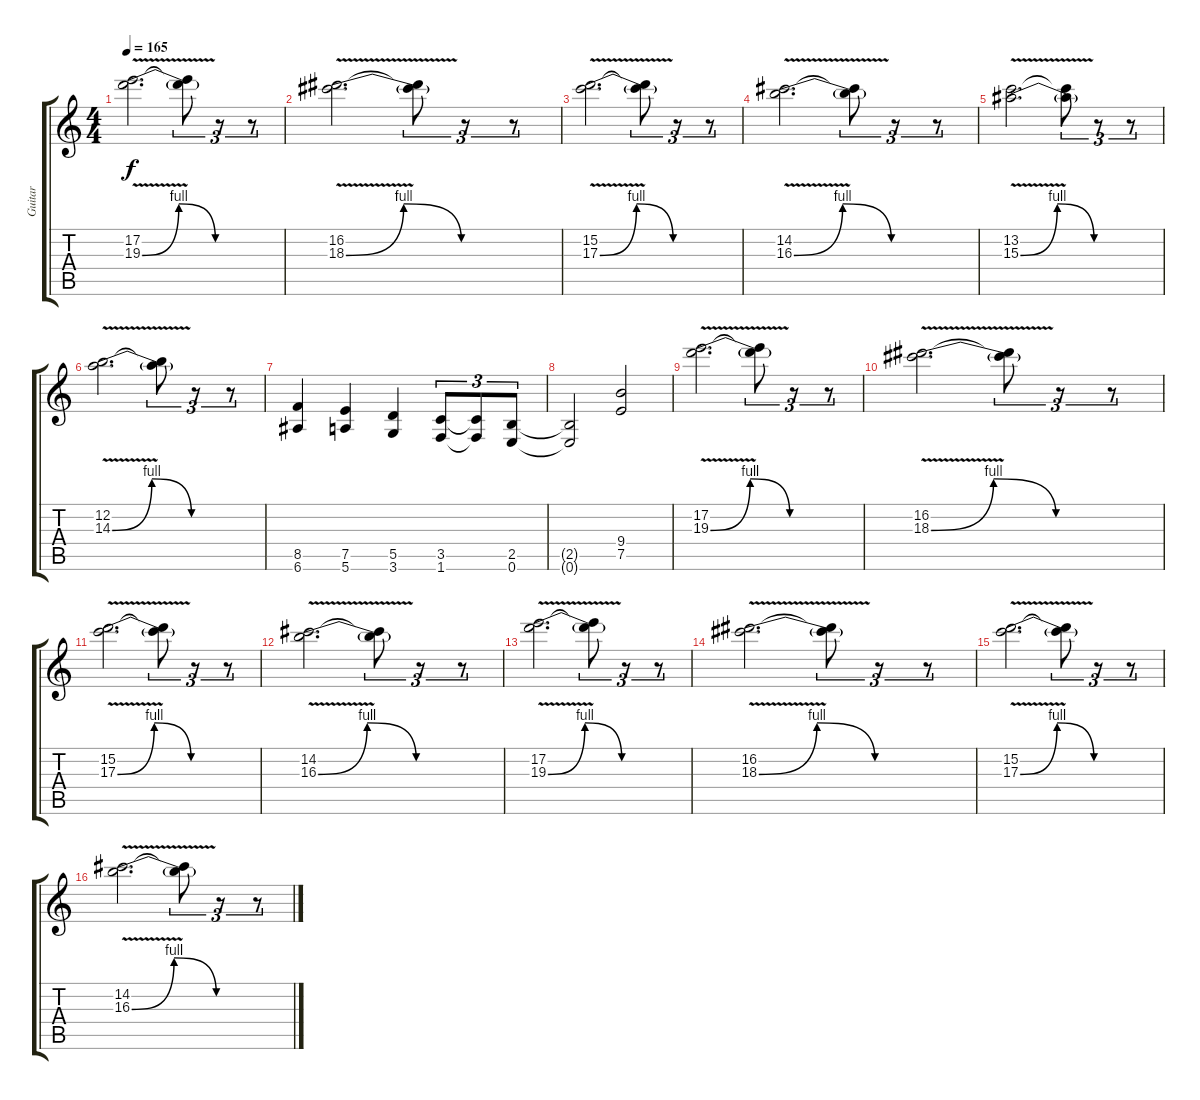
\track ("Guitar" "Guitar") {instrument distortionguitar}
\staff {score tabs}
\tuning (E4 B3 G3 D3 A2 E2) {hide}
\ts (4 4)
\tempo 165
\clef g2
\ks c
(17.2 19.3{be (bendrelease 0 0 5 4 58 4 60 0) v}).2{d dy f} (17.2{t} 19.3{t}).8{tu (3 2)} r.8{tu (3 2)} r.8{tu (3 2)} |
(16.2 18.3{be (bendrelease 0 0 5 4 58 4 60 0) v}).2{d} (16.2{t} 18.3{t}).8{tu (3 2)} r.8{tu (3 2)} r.8{tu (3 2)} |
(15.2 17.3{be (bendrelease 0 0 5 4 58 4 60 0) v}).2{d} (15.2{t} 17.3{t}).8{tu (3 2)} r.8{tu (3 2)} r.8{tu (3 2)} |
(14.2 16.3{be (bendrelease 0 0 5 4 58 4 60 0) v}).2{d} (14.2{t} 16.3{t}).8{tu (3 2)} r.8{tu (3 2)} r.8{tu (3 2)} |
(13.2 15.3{be (bendrelease 0 0 5 4 58 4 60 0) v}).2{d} (13.2{t} 15.3{t}).8{tu (3 2)} r.8{tu (3 2)} r.8{tu (3 2)} |
(12.2 14.3{be (bendrelease 0 0 5 4 58 4 60 0) v}).2{d} (12.2{t} 14.3{t}).8{tu (3 2)} r.8{tu (3 2)} r.8{tu (3 2)} |
(8.5 6.6).4 (7.5 5.6).4 (5.5 3.6).4 (3.5 1.6).8{tu (3 2)} (3.5{t} 1.6{t}).8{tu (3 2)} (2.5 0.6).8{tu (3 2)} |
(2.5{t} 0.6{t}).2 (9.4 7.5).2 |
(17.2 19.3{be (bendrelease 0 0 5 4 58 4 60 0) v}).2{d} (17.2{t} 19.3{t}).8{tu (3 2)} r.8{tu (3 2)} r.8{tu (3 2)} |
(16.2 18.3{be (bendrelease 0 0 5 4 58 4 60 0) v}).2{d} (16.2{t} 18.3{t}).8{tu (3 2)} r.8{tu (3 2)} r.8{tu (3 2)} |
(15.2 17.3{be (bendrelease 0 0 5 4 58 4 60 0) v}).2{d} (15.2{t} 17.3{t}).8{tu (3 2)} r.8{tu (3 2)} r.8{tu (3 2)} |
(14.2 16.3{be (bendrelease 0 0 5 4 58 4 60 0) v}).2{d} (14.2{t} 16.3{t}).8{tu (3 2)} r.8{tu (3 2)} r.8{tu (3 2)} |
(17.2 19.3{be (bendrelease 0 0 5 4 58 4 60 0) v}).2{d} (17.2{t} 19.3{t}).8{tu (3 2)} r.8{tu (3 2)} r.8{tu (3 2)} |
(16.2 18.3{be (bendrelease 0 0 5 4 58 4 60 0) v}).2{d} (16.2{t} 18.3{t}).8{tu (3 2)} r.8{tu (3 2)} r.8{tu (3 2)} |
(15.2 17.3{be (bendrelease 0 0 5 4 58 4 60 0) v}).2{d} (15.2{t} 17.3{t}).8{tu (3 2)} r.8{tu (3 2)} r.8{tu (3 2)} |
(14.2 16.3{be (bendrelease 0 0 5 4 58 4 60 0) v}).2{d} (14.2{t} 16.3{t}).8{tu (3 2)} r.8{tu (3 2)} r.8{tu (3 2)}
